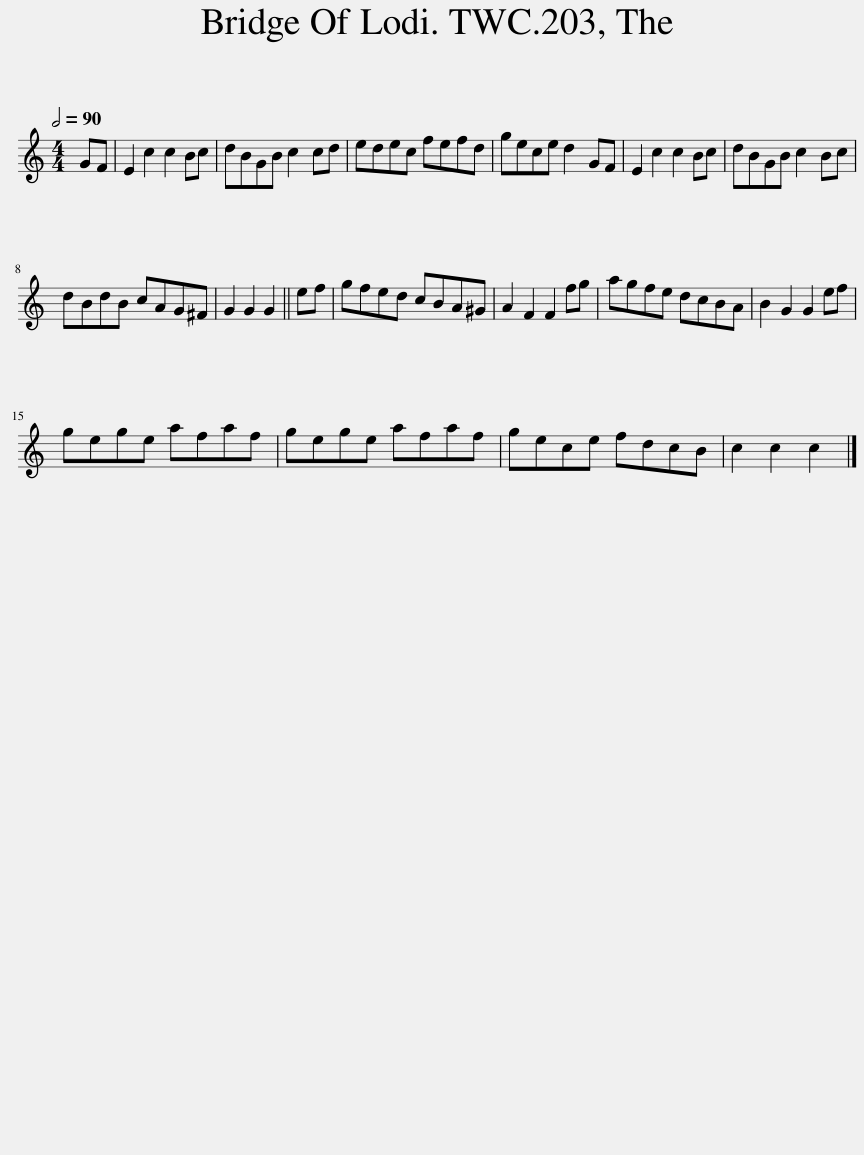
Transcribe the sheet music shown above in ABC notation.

X:1
L:1/8
Q:1/2=90
M:4/4
I:linebreak $
K:C
V:1 treble
V:1
 GF | E2 c2 c2 Bc | dBGB c2 cd | edec fefd | gece d2 GF | %5
 E2 c2 c2 Bc | dBGB c2 Bc |$ dBdB cAG^F | G2 G2 G2 || ef | %10
 gfed cBA^G | A2 F2 F2 fg | agfe dcBA | B2 G2 G2 ef |$ gege afaf | %15
 gege afaf | gece fdcB | c2 c2 c2 |] %18
